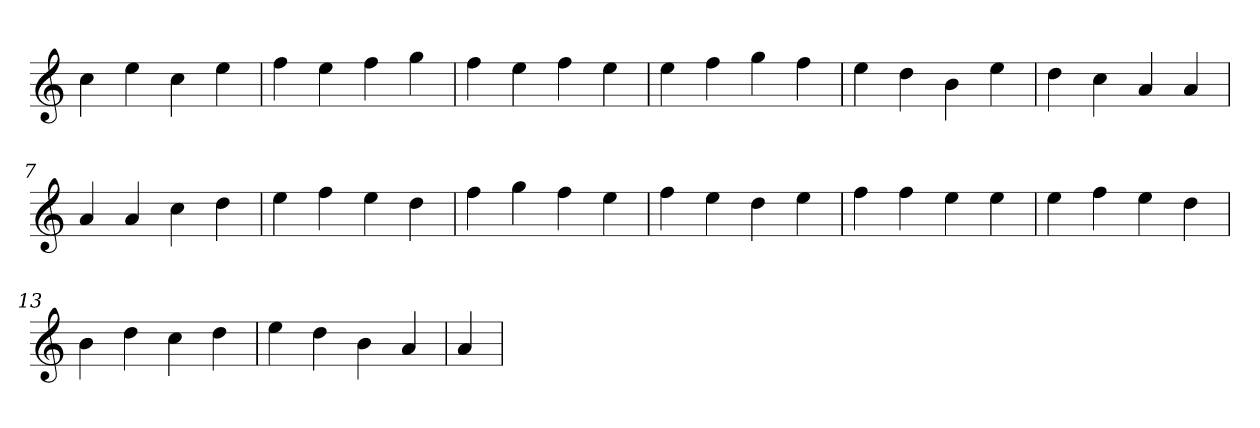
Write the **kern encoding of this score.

**kern
*part1
*staff1
*clefG2
=1
4cc
4ee
4cc
4ee
=2
4ff
4ee
4ff
4gg
=3
4ff
4ee
4ff
4ee
=4
4ee
4ff
4gg
4ff
=5
4ee
4dd
4b
4ee
=6
4dd
4cc
4a
4a
=7
4a
4a
4cc
4dd
=8
4ee
4ff
4ee
4dd
=9
4ff
4gg
4ff
4ee
=10
4ff
4ee
4dd
4ee
=11
4ff
4ff
4ee
4ee
=12
4ee
4ff
4ee
4dd
=13
4b
4dd
4cc
4dd
=14
4ee
4dd
4b
4a
=15
4a
=
*-
